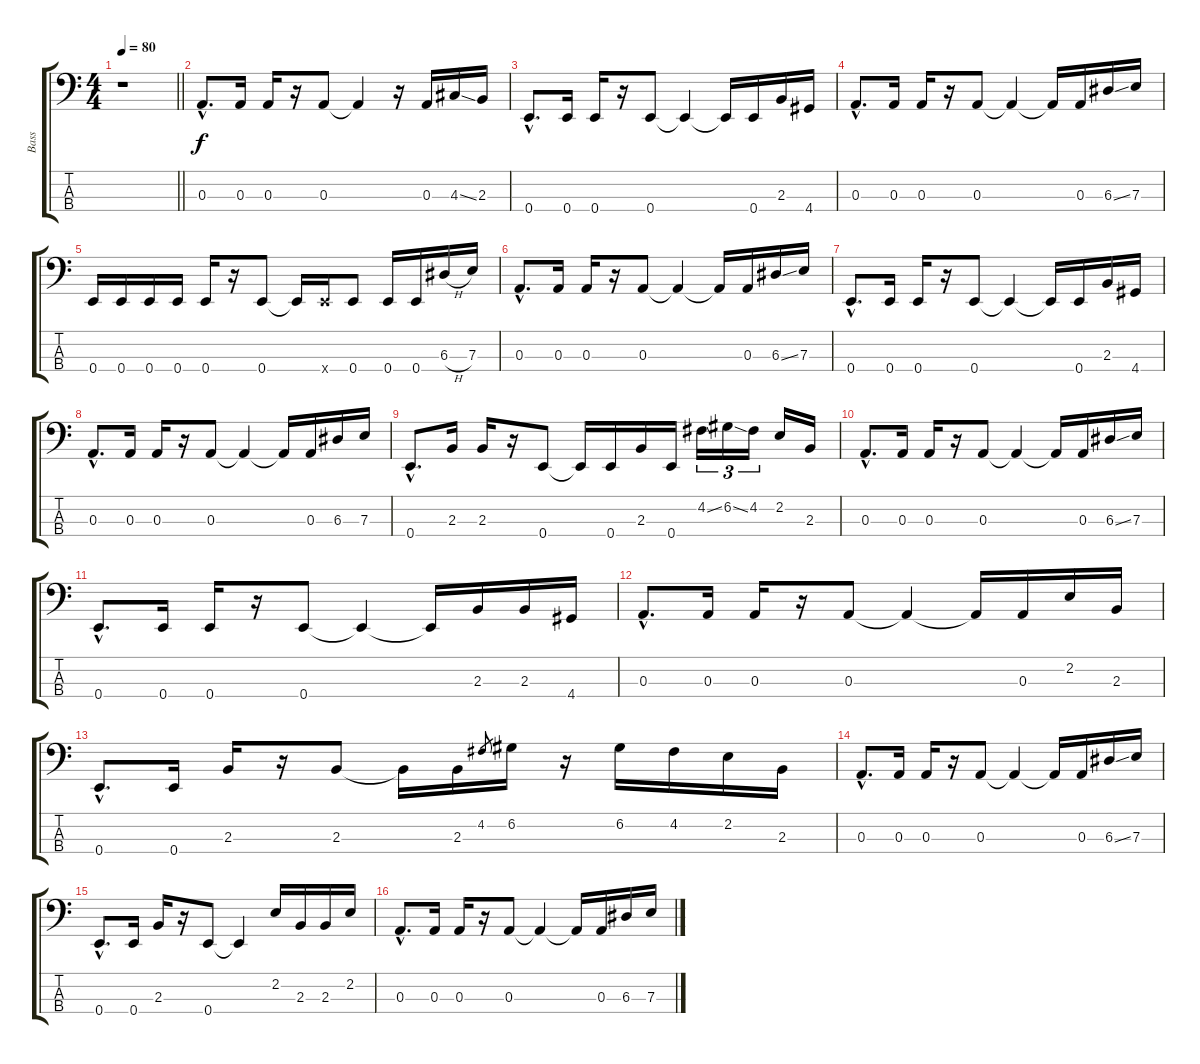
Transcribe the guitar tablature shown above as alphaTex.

\track ("Bass" "Bass") {instrument electricbassfinger}
\staff {score tabs}
\tuning (G2 D2 A1 E1) {hide}
\ts (4 4)
\tempo 80
\clef f4
\barLineRight lightlight
\ks c
r.1{dy f instrument electricbassfinger} |
0.3{hac}.8{d} 0.3.16 0.3.16 r.16 0.3.8 0.3{t}.4 r.16 0.3.16 4.3{ss}.16 2.3.16 |
0.4{hac}.8{d} 0.4.16 0.4.16 r.16 0.4.8 0.4{t}.4 0.4{t}.16 0.4.16 2.3.16 4.4.16 |
0.3{hac}.8{d} 0.3.16 0.3.16 r.16 0.3.8 0.3{t}.4 0.3{t}.16 0.3.16 6.3{ss}.16 7.3.16 |
0.4.16 0.4.16 0.4.16 0.4.16 0.4.16 r.16 0.4.8 0.4{t}.16 0.4{x}.16 0.4.8 0.4.16 0.4.16 6.3{h}.16 7.3.16 |
0.3{hac}.8{d} 0.3.16 0.3.16 r.16 0.3.8 0.3{t}.4 0.3{t}.16 0.3.16 6.3{ss}.16 7.3.16 |
0.4{hac}.8{d} 0.4.16 0.4.16 r.16 0.4.8 0.4{t}.4 0.4{t}.16 0.4.16 2.3.16 4.4.16 |
0.3{hac}.8{d} 0.3.16 0.3.16 r.16 0.3.8 0.3{t}.4 0.3{t}.16 0.3.16 6.3.16 7.3.16 |
0.4{hac}.8{d} 2.3.16 2.3.16 r.16 0.4.8 0.4{t}.16 0.4.16 2.3.16 0.4.16 4.2{ss}.16{tu (3 2)} 6.2{ss}.16{tu (3 2)} 4.2.16{tu (3 2)} 2.2.16 2.3.16 |
0.3{hac}.8{d} 0.3.16 0.3.16 r.16 0.3.8 0.3{t}.4 0.3{t}.16 0.3.16 6.3{ss}.16 7.3.16 |
0.4{hac}.8{d} 0.4.16 0.4.16 r.16 0.4.8 0.4{t}.4 0.4{t}.16 2.3.16 2.3.16 4.4.16 |
0.3{hac}.8{d} 0.3.16 0.3.16 r.16 0.3.8 0.3{t}.4 0.3{t}.16 0.3.16 2.2.16 2.3.16 |
0.4{hac}.8{d} 0.4.16 2.3.16 r.16 2.3.8 2.3{t}.16 2.3.16 4.2.8{gr} 6.2.16 r.16 6.2.16 4.2.16 2.2.16 2.3.16 |
0.3{hac}.8{d} 0.3.16 0.3.16 r.16 0.3.8 0.3{t}.4 0.3{t}.16 0.3.16 6.3{ss}.16 7.3.16 |
0.4{hac}.8{d} 0.4.16 2.3.16 r.16 0.4.8 0.4{t}.4 2.2.16 2.3.16 2.3.16 2.2.16 |
0.3{hac}.8{d} 0.3.16 0.3.16 r.16 0.3.8 0.3{t}.4 0.3{t}.16 0.3.16 6.3.16 7.3.16
